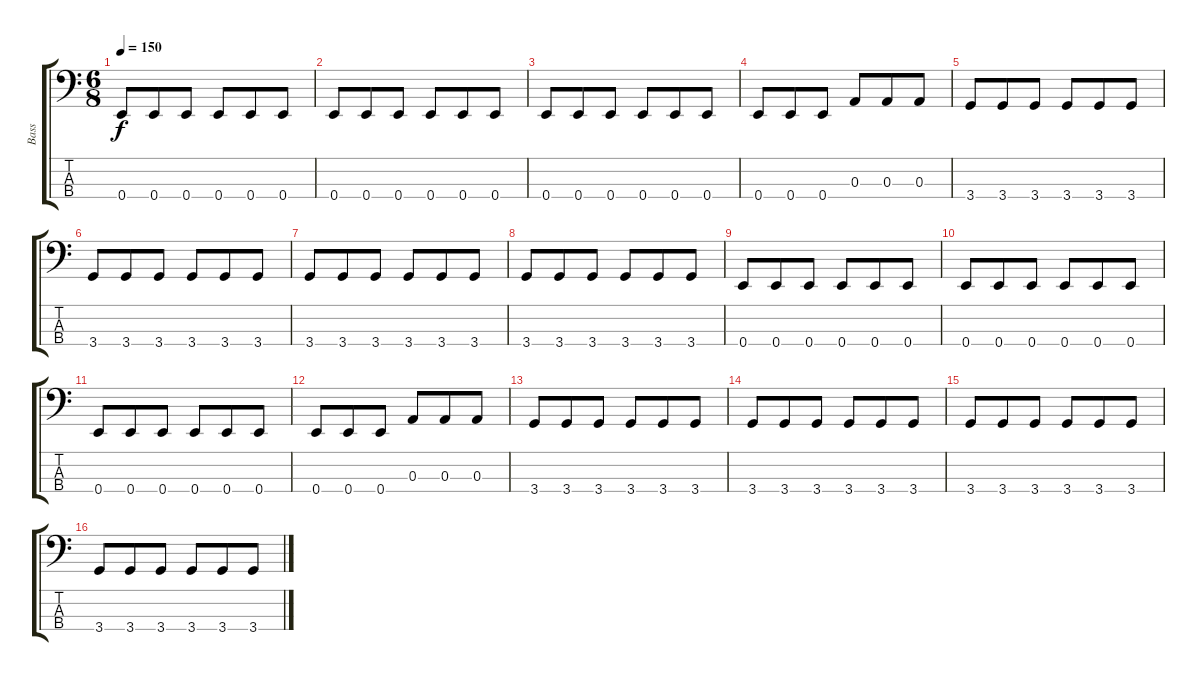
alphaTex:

\track ("Bass" "Bass") {instrument electricbassfinger}
\staff {score tabs}
\tuning (G2 D2 A1 E1) {hide}
\ts (6 8)
\tempo 150
\clef f4
\ks c
0.4.8{dy f} 0.4.8 0.4.8 0.4.8 0.4.8 0.4.8 |
0.4.8 0.4.8 0.4.8 0.4.8 0.4.8 0.4.8 |
0.4.8 0.4.8 0.4.8 0.4.8 0.4.8 0.4.8 |
0.4.8 0.4.8 0.4.8 0.3.8 0.3.8 0.3.8 |
3.4.8 3.4.8 3.4.8 3.4.8 3.4.8 3.4.8 |
3.4.8 3.4.8 3.4.8 3.4.8 3.4.8 3.4.8 |
3.4.8 3.4.8 3.4.8 3.4.8 3.4.8 3.4.8 |
3.4.8 3.4.8 3.4.8 3.4.8 3.4.8 3.4.8 |
0.4.8 0.4.8 0.4.8 0.4.8 0.4.8 0.4.8 |
0.4.8 0.4.8 0.4.8 0.4.8 0.4.8 0.4.8 |
0.4.8 0.4.8 0.4.8 0.4.8 0.4.8 0.4.8 |
0.4.8 0.4.8 0.4.8 0.3.8 0.3.8 0.3.8 |
3.4.8 3.4.8 3.4.8 3.4.8 3.4.8 3.4.8 |
3.4.8 3.4.8 3.4.8 3.4.8 3.4.8 3.4.8 |
3.4.8 3.4.8 3.4.8 3.4.8 3.4.8 3.4.8 |
3.4.8 3.4.8 3.4.8 3.4.8 3.4.8 3.4.8
